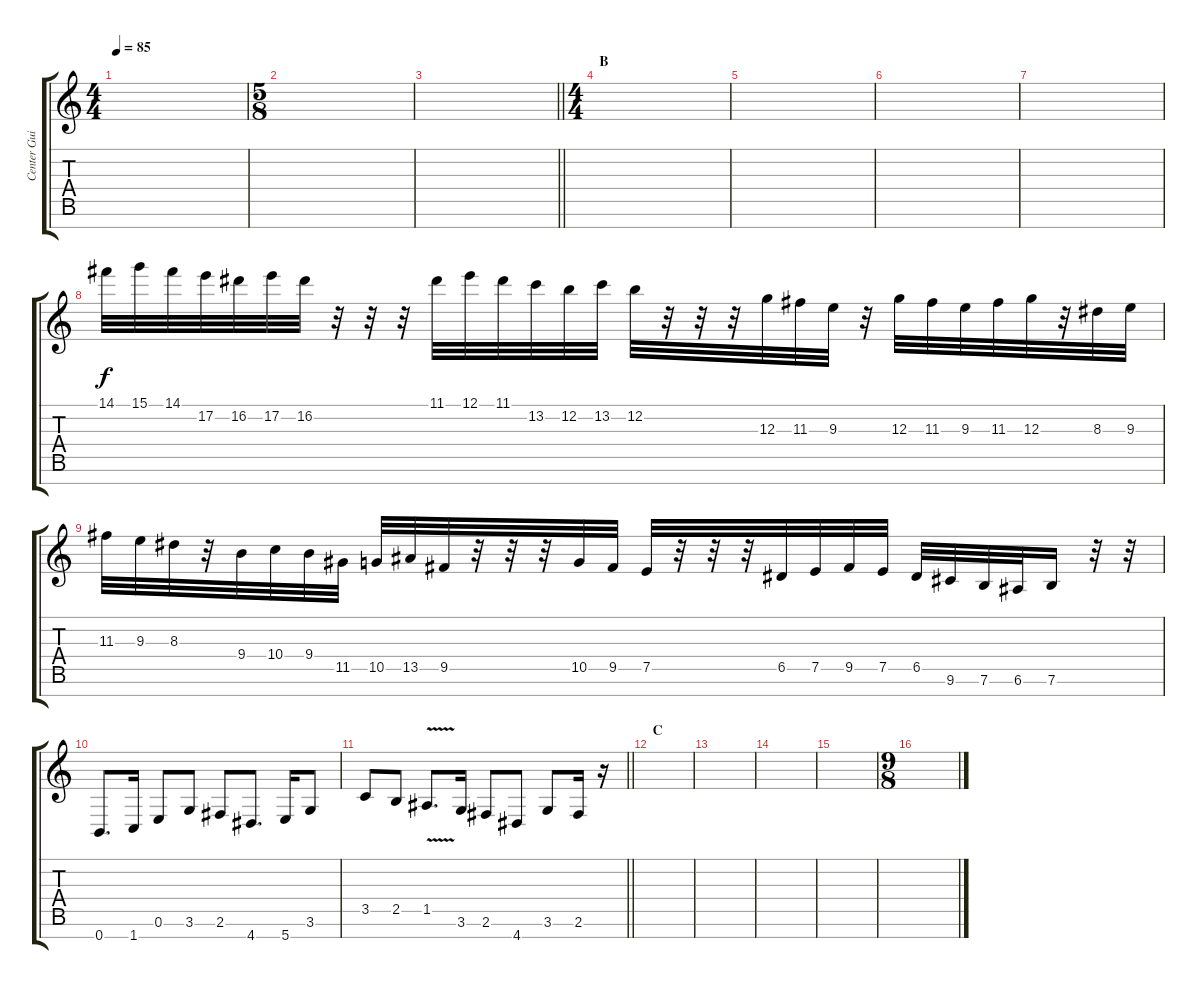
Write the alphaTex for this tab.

\track ("Center Guitar" "Center Gui") {instrument distortionguitar}
\staff {score tabs}
\tuning (E4 B3 G3 D3 A2 E2 B1) {hide}
\ts (4 4)
\tempo 85
\clef g2
\ks c
|
\ts (5 8)
|
\barLineRight lightlight
|
\ts (4 4)
\section ("" "B")
|
|
|
|
14.1.32 15.1.32 14.1.32 17.2.32 16.2.32 17.2.32 16.2.32 r.32 r.32 r.32 11.1.32 12.1.32 11.1.32 13.2.32 12.2.32 13.2.32 12.2.32 r.32 r.32 r.32 12.3.32 11.3.32 9.3.32 r.32 12.3.32 11.3.32 9.3.32 11.3.32 12.3.32 r.32 8.3.32 9.3.32 |
11.3.32 9.3.32 8.3.32 r.32 9.4.32 10.4.32 9.4.32 11.5.32 10.5.32 13.5.32 9.5.32 r.32 r.32 r.32 10.5.32 9.5.32 7.5.32 r.32 r.32 r.32 6.5.32 7.5.32 9.5.32 7.5.32 6.5.32 9.6.32 7.6.32 6.6.32 7.6.16 r.32 r.32 |
0.7.8{d} 1.7.16 0.6.8 3.6.8 2.6.8 4.7.8{d} 5.7.16 3.6.8 |
\barLineRight lightlight
3.5.8 2.5.8 1.5{v}.8{d} 3.6.16 2.6.8 4.7.8 3.6.8 2.6.16 r.16 |
\section ("" "C")
|
|
|
|
\ts (9 8)
